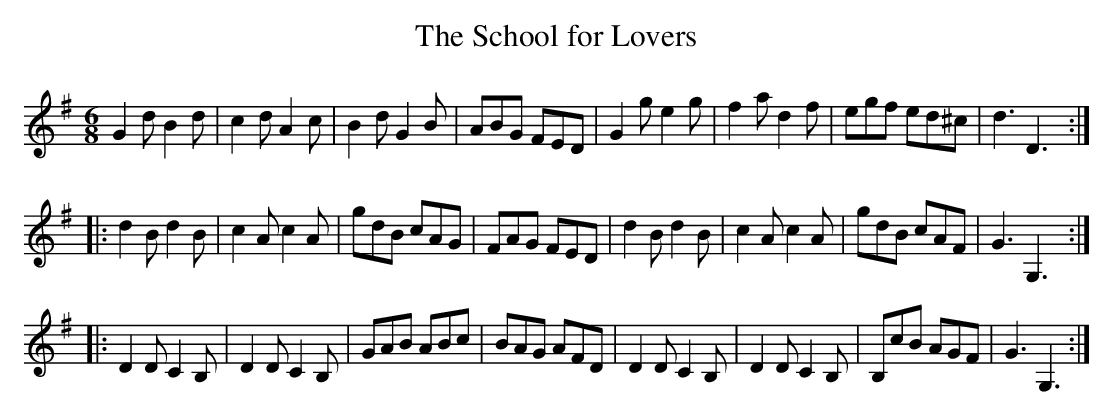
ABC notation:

X:1
T:School for Lovers, The
M:6/8
L:1/8
K:G
G2d B2d | c2d A2c | B2d G2B | ABG FED | G2g e2g | f2a d2f | egf ed^c | d3 D3 :|
|: d2B d2B | c2A c2A | gdB cAG | FAG FED | d2B d2B | c2A c2A | gdB cAF | G3 G,3 :|
|: D2D C2B, | D2D C2B, | GAB ABc | BAG AFD | D2D C2B, | D2D C2B, | B,cB AGF | G3 G,3 :|
